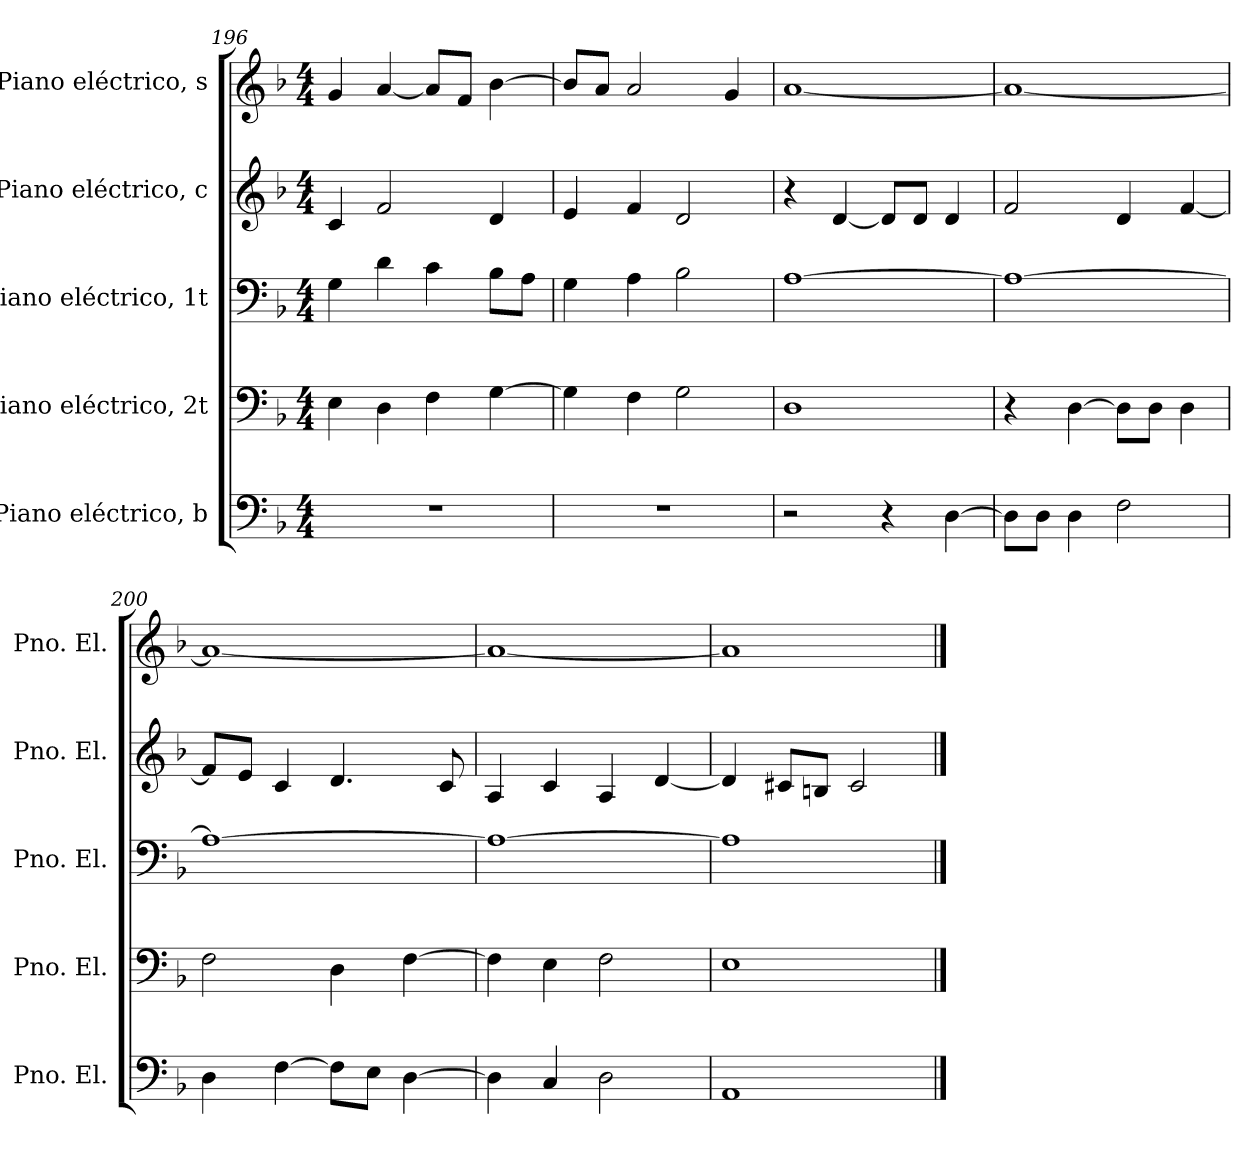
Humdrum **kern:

**kern	**kern	**kern	**kern	**kern
*part5	*part4	*part3	*part2	*part1
*staff5	*staff4	*staff3	*staff2	*staff1
*I"Piano eléctrico, b	*I"Piano eléctrico, 2t	*I"Piano eléctrico, 1t	*I"Piano eléctrico, c	*I"Piano eléctrico, s
*I'Pno. El.	*I'Pno. El.	*I'Pno. El.	*I'Pno. El.	*I'Pno. El.
*clefF4	*clefF4	*clefF4	*clefG2	*clefG2
*k[b-]	*k[b-]	*k[b-]	*k[b-]	*k[b-]
*M4/4	*M4/4	*M4/4	*M4/4	*M4/4
=196	=196	=196	=196	=196
1r	4E\	4G\	4c/	4g/
.	4D\	4d\	2f/	[4a/
.	4F\	4c\	.	8a/L]
.	.	.	.	8f/J
.	[4G\	8B-\L	4d/	[4b-\
.	.	8A\J	.	.
=197	=197	=197	=197	=197
1r	4G\]	4G\	4e/	8b-/L]
.	.	.	.	8a/J
.	4F\	4A\	4f/	2a/
.	2G\	2B-\	2d/	.
.	.	.	.	4g/
=198	=198	=198	=198	=198
2r	1D	[1A	4r	[1a
.	.	.	[4d/	.
4r	.	.	8d/L]	.
.	.	.	8d/J	.
[4D\	.	.	4d/	.
=199	=199	=199	=199	=199
8D\L]	4r	1A_	2f/	1a_
8D\J	.	.	.	.
4D\	[4D\	.	.	.
2F\	8D\L]	.	4d/	.
.	8D\J	.	.	.
.	4D\	.	[4f/	.
!!LO:PB:g=z
=200	=200	=200	=200	=200
4D\	2F\	1A_	8f/L]	1a_
.	.	.	8e/J	.
[4F\	.	.	4c/	.
8F\L]	4D\	.	4.d/	.
8E\J	.	.	.	.
[4D\	[4F\	.	.	.
.	.	.	8c/	.
=201	=201	=201	=201	=201
4D\]	4F\]	1A_	4A/	1a_
4C/	4E\	.	4c/	.
2D\	2F\	.	4A/	.
.	.	.	[4d/	.
=202	=202	=202	=202	=202
*	*	*	*	*^
1AA	1E	1A]	4d/]	1a]	2ryy
.	.	.	8c#X/L	.	.
.	.	.	8Bn/J	.	.
*	*	*	*	*MM60	*
.	.	.	2c#/	.	2ryy
*	*	*	*	*v	*v
==	==	==	==	==
*-	*-	*-	*-	*-
